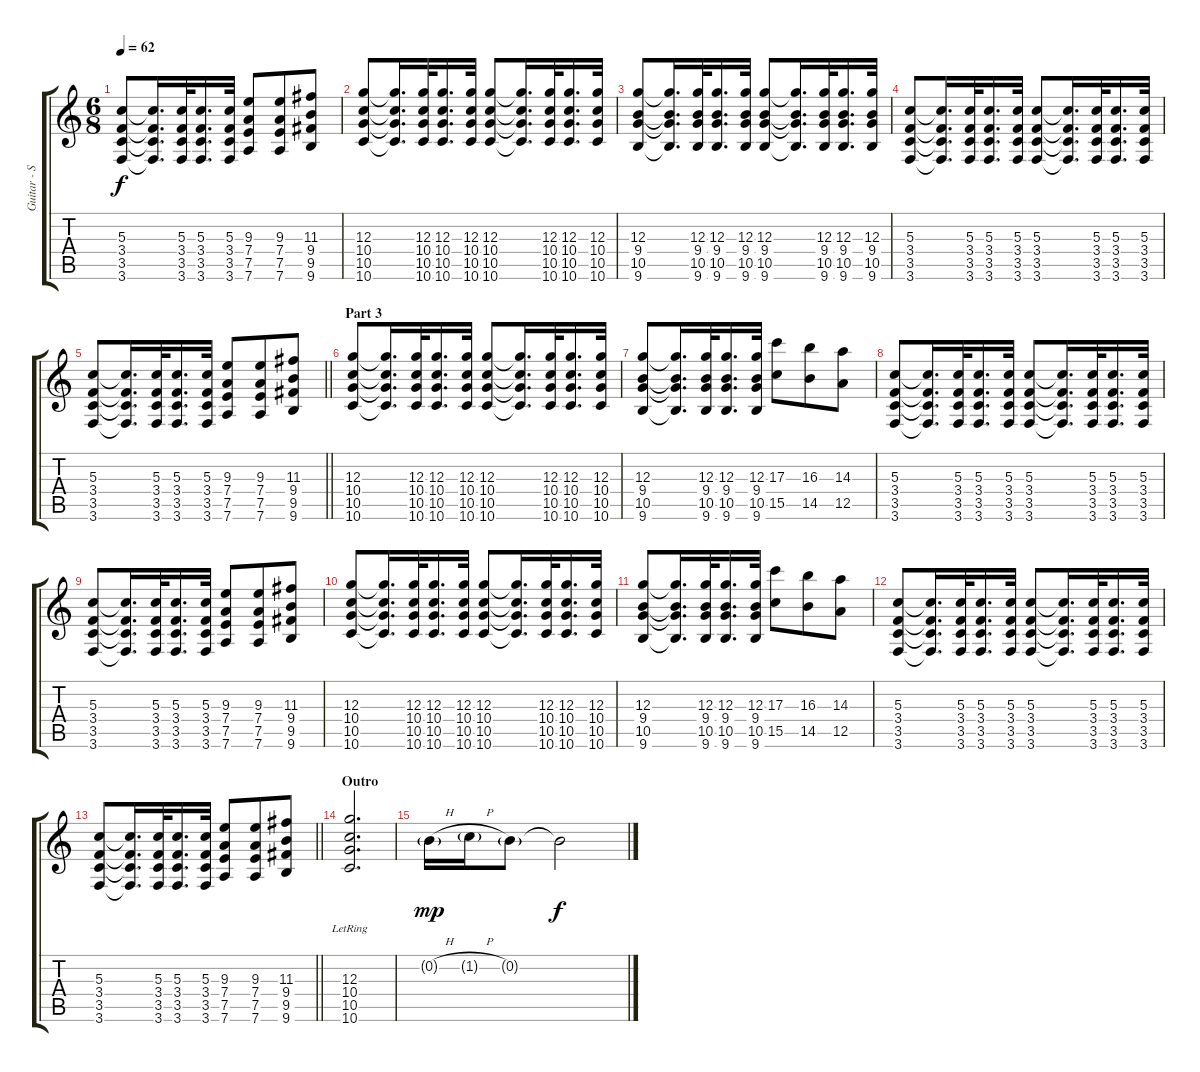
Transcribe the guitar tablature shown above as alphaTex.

\track ("Guitar - Simon Neil" "Guitar - S") {instrument electricguitarclean}
\staff {score tabs}
\tuning (E4 B3 G3 D3 A2 D2) {hide}
\ts (6 8)
\tempo 62
\clef g2
\ks c
(5.3 3.4 3.5 3.6).8{dy f} (5.3{t} 3.4{t} 3.5{t} 3.6{t}).16{d} (5.3 3.4 3.5 3.6).32 (5.3 3.4 3.5 3.6).16{d} (5.3 3.4 3.5 3.6).32 (9.3 7.4 7.5 7.6).8 (9.3 7.4 7.5 7.6).8 (11.3 9.4 9.5 9.6).8 |
(12.3 10.4 10.5 10.6).8 (12.3{t} 10.4{t} 10.5{t} 10.6{t}).16{d} (12.3 10.4 10.5 10.6).32 (12.3 10.4 10.5 10.6).16{d} (12.3 10.4 10.5 10.6).32 (12.3 10.4 10.5 10.6).8 (12.3{t} 10.4{t} 10.5{t} 10.6{t}).16{d} (12.3 10.4 10.5 10.6).32 (12.3 10.4 10.5 10.6).16{d} (12.3 10.4 10.5 10.6).32 |
(12.3 9.4 10.5 9.6).8 (12.3{t} 9.4{t} 10.5{t} 9.6{t}).16{d} (12.3 9.4 10.5 9.6).32 (12.3 9.4 10.5 9.6).16{d} (12.3 9.4 10.5 9.6).32 (12.3 9.4 10.5 9.6).8 (12.3{t} 9.4{t} 10.5{t} 9.6{t}).16{d} (12.3 9.4 10.5 9.6).32 (12.3 9.4 10.5 9.6).16{d} (12.3 9.4 10.5 9.6).32 |
(5.3 3.4 3.5 3.6).8 (5.3{t} 3.4{t} 3.5{t} 3.6{t}).16{d} (5.3 3.4 3.5 3.6).32 (5.3 3.4 3.5 3.6).16{d} (5.3 3.4 3.5 3.6).32 (5.3 3.4 3.5 3.6).8 (5.3{t} 3.4{t} 3.5{t} 3.6{t}).16{d} (5.3 3.4 3.5 3.6).32 (5.3 3.4 3.5 3.6).16{d} (5.3 3.4 3.5 3.6).32 |
\barLineRight lightlight
(5.3 3.4 3.5 3.6).8 (5.3{t} 3.4{t} 3.5{t} 3.6{t}).16{d} (5.3 3.4 3.5 3.6).32 (5.3 3.4 3.5 3.6).16{d} (5.3 3.4 3.5 3.6).32 (9.3 7.4 7.5 7.6).8 (9.3 7.4 7.5 7.6).8 (11.3 9.4 9.5 9.6).8 |
\section ("" "Part 3")
(12.3 10.4 10.5 10.6).8 (12.3{t} 10.4{t} 10.5{t} 10.6{t}).16{d} (12.3 10.4 10.5 10.6).32 (12.3 10.4 10.5 10.6).16{d} (12.3 10.4 10.5 10.6).32 (12.3 10.4 10.5 10.6).8 (12.3{t} 10.4{t} 10.5{t} 10.6{t}).16{d} (12.3 10.4 10.5 10.6).32 (12.3 10.4 10.5 10.6).16{d} (12.3 10.4 10.5 10.6).32 |
(12.3 9.4 10.5 9.6).8 (12.3{t} 9.4{t} 10.5{t} 9.6{t}).16{d} (12.3 9.4 10.5 9.6).32 (12.3 9.4 10.5 9.6).16{d} (12.3 9.4 10.5 9.6).32 (17.3 15.5).8 (16.3 14.5).8 (14.3 12.5).8 |
(5.3 3.4 3.5 3.6).8 (5.3{t} 3.4{t} 3.5{t} 3.6{t}).16{d} (5.3 3.4 3.5 3.6).32 (5.3 3.4 3.5 3.6).16{d} (5.3 3.4 3.5 3.6).32 (5.3 3.4 3.5 3.6).8 (5.3{t} 3.4{t} 3.5{t} 3.6{t}).16{d} (5.3 3.4 3.5 3.6).32 (5.3 3.4 3.5 3.6).16{d} (5.3 3.4 3.5 3.6).32 |
(5.3 3.4 3.5 3.6).8 (5.3{t} 3.4{t} 3.5{t} 3.6{t}).16{d} (5.3 3.4 3.5 3.6).32 (5.3 3.4 3.5 3.6).16{d} (5.3 3.4 3.5 3.6).32 (9.3 7.4 7.5 7.6).8 (9.3 7.4 7.5 7.6).8 (11.3 9.4 9.5 9.6).8 |
(12.3 10.4 10.5 10.6).8 (12.3{t} 10.4{t} 10.5{t} 10.6{t}).16{d} (12.3 10.4 10.5 10.6).32 (12.3 10.4 10.5 10.6).16{d} (12.3 10.4 10.5 10.6).32 (12.3 10.4 10.5 10.6).8 (12.3{t} 10.4{t} 10.5{t} 10.6{t}).16{d} (12.3 10.4 10.5 10.6).32 (12.3 10.4 10.5 10.6).16{d} (12.3 10.4 10.5 10.6).32 |
(12.3 9.4 10.5 9.6).8 (12.3{t} 9.4{t} 10.5{t} 9.6{t}).16{d} (12.3 9.4 10.5 9.6).32 (12.3 9.4 10.5 9.6).16{d} (12.3 9.4 10.5 9.6).32 (17.3 15.5).8 (16.3 14.5).8 (14.3 12.5).8 |
(5.3 3.4 3.5 3.6).8 (5.3{t} 3.4{t} 3.5{t} 3.6{t}).16{d} (5.3 3.4 3.5 3.6).32 (5.3 3.4 3.5 3.6).16{d} (5.3 3.4 3.5 3.6).32 (5.3 3.4 3.5 3.6).8 (5.3{t} 3.4{t} 3.5{t} 3.6{t}).16{d} (5.3 3.4 3.5 3.6).32 (5.3 3.4 3.5 3.6).16{d} (5.3 3.4 3.5 3.6).32 |
\barLineRight lightlight
(5.3 3.4 3.5 3.6).8 (5.3{t} 3.4{t} 3.5{t} 3.6{t}).16{d} (5.3 3.4 3.5 3.6).32 (5.3 3.4 3.5 3.6).16{d} (5.3 3.4 3.5 3.6).32 (9.3 7.4 7.5 7.6).8 (9.3 7.4 7.5 7.6).8 (11.3 9.4 9.5 9.6).8 |
\section ("" "Outro")
(12.3{lr} 10.4{lr} 10.5{lr} 10.6{lr}).2{d} |
0.2{h g}.16{dy mp} 1.2{h g}.16 0.2{g}.8 0.2{t}.2{dy f}
